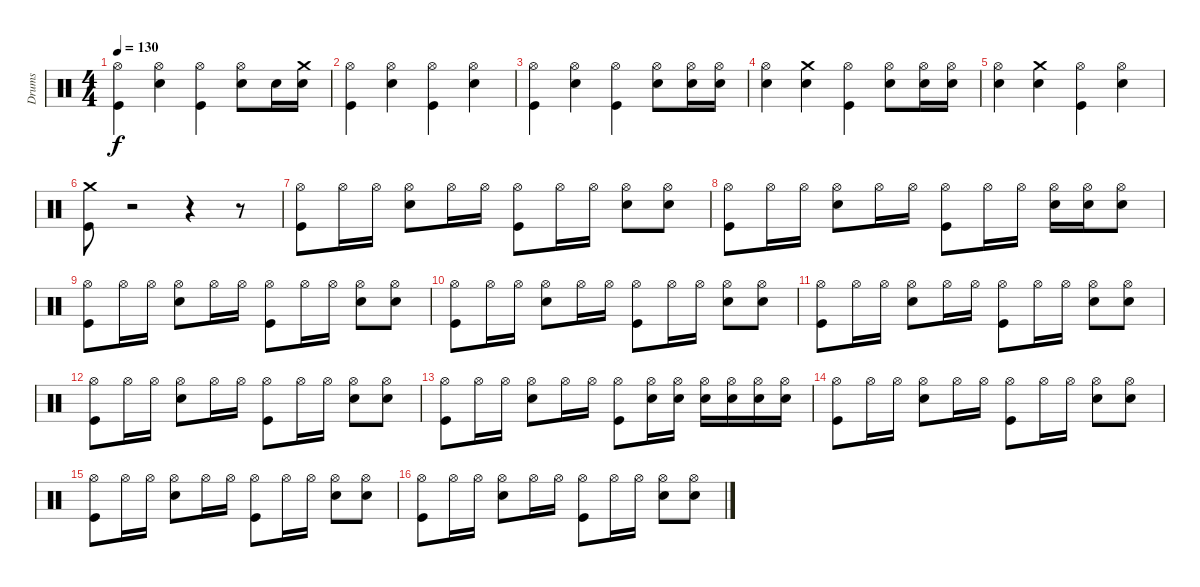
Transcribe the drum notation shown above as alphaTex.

\track ("Drums" "Drums") {instrument percussion}
\staff {score}
\articulation defaults
\ts (4 4)
\tempo 130
\clef neutral
\ks c
("Hi-Hat (open)" "Kick (hit)").4{dy f} ("Hi-Hat (open)" "Snare (hit) 2").4 ("Hi-Hat (open)" "Kick (hit)").4 ("Hi-Hat (open)" "Snare (hit) 2").8 "Snare (hit) 2".16 ("Crash medium (hit)" "Snare (hit) 2").16 |
("Hi-Hat (open)" "Kick (hit)").4 ("Hi-Hat (open)" "Snare (hit) 2").4 ("Hi-Hat (open)" "Kick (hit)").4 ("Hi-Hat (open)" "Snare (hit) 2").4 |
("Hi-Hat (open)" "Kick (hit)").4 ("Hi-Hat (open)" "Snare (hit) 2").4 ("Hi-Hat (open)" "Kick (hit)").4 ("Hi-Hat (open)" "Snare (hit) 2").8 ("Hi-Hat (open)" "Snare (hit) 2").16 ("Hi-Hat (open)" "Snare (hit) 2").16 |
("Hi-Hat (open)" "Snare (hit) 2").4 ("Crash medium (hit)" "Snare (hit) 2").4 ("Hi-Hat (open)" "Kick (hit)").4 ("Hi-Hat (open)" "Snare (hit) 2").8 ("Hi-Hat (open)" "Snare (hit) 2").16 ("Hi-Hat (open)" "Snare (hit) 2").16 |
("Hi-Hat (open)" "Snare (hit) 2").4 ("Crash medium (hit)" "Snare (hit) 2").4 ("Hi-Hat (open)" "Kick (hit)").4 ("Hi-Hat (open)" "Snare (hit) 2").4 |
("Crash medium (hit)" "Kick (hit)").8 r.2 r.4 r.8 |
("Hi-Hat (open)" "Kick (hit)").8 "Hi-Hat (open)".16 "Hi-Hat (open)".16 ("Hi-Hat (open)" "Snare (hit) 2").8 "Hi-Hat (open)".16 "Hi-Hat (open)".16 ("Hi-Hat (open)" "Kick (hit)").8 "Hi-Hat (open)".16 "Hi-Hat (open)".16 ("Snare (hit) 2" "Hi-Hat (open)").8 ("Snare (hit) 2" "Hi-Hat (open)").8 |
("Hi-Hat (open)" "Kick (hit)").8 "Hi-Hat (open)".16 "Hi-Hat (open)".16 ("Hi-Hat (open)" "Snare (hit) 2").8 "Hi-Hat (open)".16 "Hi-Hat (open)".16 ("Hi-Hat (open)" "Kick (hit)").8 "Hi-Hat (open)".16 "Hi-Hat (open)".16 ("Snare (hit) 2" "Hi-Hat (open)").16 ("Snare (hit) 2" "Hi-Hat (open)").16 ("Hi-Hat (open)" "Snare (hit) 2").8 |
("Hi-Hat (open)" "Kick (hit)").8 "Hi-Hat (open)".16 "Hi-Hat (open)".16 ("Hi-Hat (open)" "Snare (hit) 2").8 "Hi-Hat (open)".16 "Hi-Hat (open)".16 ("Hi-Hat (open)" "Kick (hit)").8 "Hi-Hat (open)".16 "Hi-Hat (open)".16 ("Snare (hit) 2" "Hi-Hat (open)").8 ("Snare (hit) 2" "Hi-Hat (open)").8 |
("Hi-Hat (open)" "Kick (hit)").8 "Hi-Hat (open)".16 "Hi-Hat (open)".16 ("Hi-Hat (open)" "Snare (hit) 2").8 "Hi-Hat (open)".16 "Hi-Hat (open)".16 ("Hi-Hat (open)" "Kick (hit)").8 "Hi-Hat (open)".16 "Hi-Hat (open)".16 ("Snare (hit) 2" "Hi-Hat (open)").8 ("Snare (hit) 2" "Hi-Hat (open)").8 |
("Hi-Hat (open)" "Kick (hit)").8 "Hi-Hat (open)".16 "Hi-Hat (open)".16 ("Hi-Hat (open)" "Snare (hit) 2").8 "Hi-Hat (open)".16 "Hi-Hat (open)".16 ("Hi-Hat (open)" "Kick (hit)").8 "Hi-Hat (open)".16 "Hi-Hat (open)".16 ("Snare (hit) 2" "Hi-Hat (open)").8 ("Snare (hit) 2" "Hi-Hat (open)").8 |
("Hi-Hat (open)" "Kick (hit)").8 "Hi-Hat (open)".16 "Hi-Hat (open)".16 ("Hi-Hat (open)" "Snare (hit) 2").8 "Hi-Hat (open)".16 "Hi-Hat (open)".16 ("Hi-Hat (open)" "Kick (hit)").8 "Hi-Hat (open)".16 "Hi-Hat (open)".16 ("Snare (hit) 2" "Hi-Hat (open)").8 ("Snare (hit) 2" "Hi-Hat (open)").8 |
("Hi-Hat (open)" "Kick (hit)").8 "Hi-Hat (open)".16 "Hi-Hat (open)".16 ("Hi-Hat (open)" "Snare (hit) 2").8 "Hi-Hat (open)".16 "Hi-Hat (open)".16 ("Hi-Hat (open)" "Kick (hit)").8 ("Hi-Hat (open)" "Snare (hit) 2").16 ("Hi-Hat (open)" "Snare (hit) 2").16 ("Snare (hit) 2" "Hi-Hat (open)").16 ("Snare (hit) 2" "Hi-Hat (open)").16 ("Hi-Hat (open)" "Snare (hit) 2").16 ("Hi-Hat (open)" "Snare (hit) 2").16 |
("Hi-Hat (open)" "Kick (hit)").8 "Hi-Hat (open)".16 "Hi-Hat (open)".16 ("Hi-Hat (open)" "Snare (hit) 2").8 "Hi-Hat (open)".16 "Hi-Hat (open)".16 ("Hi-Hat (open)" "Kick (hit)").8 "Hi-Hat (open)".16 "Hi-Hat (open)".16 ("Snare (hit) 2" "Hi-Hat (open)").8 ("Snare (hit) 2" "Hi-Hat (open)").8 |
("Hi-Hat (open)" "Kick (hit)").8 "Hi-Hat (open)".16 "Hi-Hat (open)".16 ("Hi-Hat (open)" "Snare (hit) 2").8 "Hi-Hat (open)".16 "Hi-Hat (open)".16 ("Hi-Hat (open)" "Kick (hit)").8 "Hi-Hat (open)".16 "Hi-Hat (open)".16 ("Snare (hit) 2" "Hi-Hat (open)").8 ("Snare (hit) 2" "Hi-Hat (open)").8 |
("Hi-Hat (open)" "Kick (hit)").8 "Hi-Hat (open)".16 "Hi-Hat (open)".16 ("Hi-Hat (open)" "Snare (hit) 2").8 "Hi-Hat (open)".16 "Hi-Hat (open)".16 ("Hi-Hat (open)" "Kick (hit)").8 "Hi-Hat (open)".16 "Hi-Hat (open)".16 ("Snare (hit) 2" "Hi-Hat (open)").8 ("Snare (hit) 2" "Hi-Hat (open)").8
